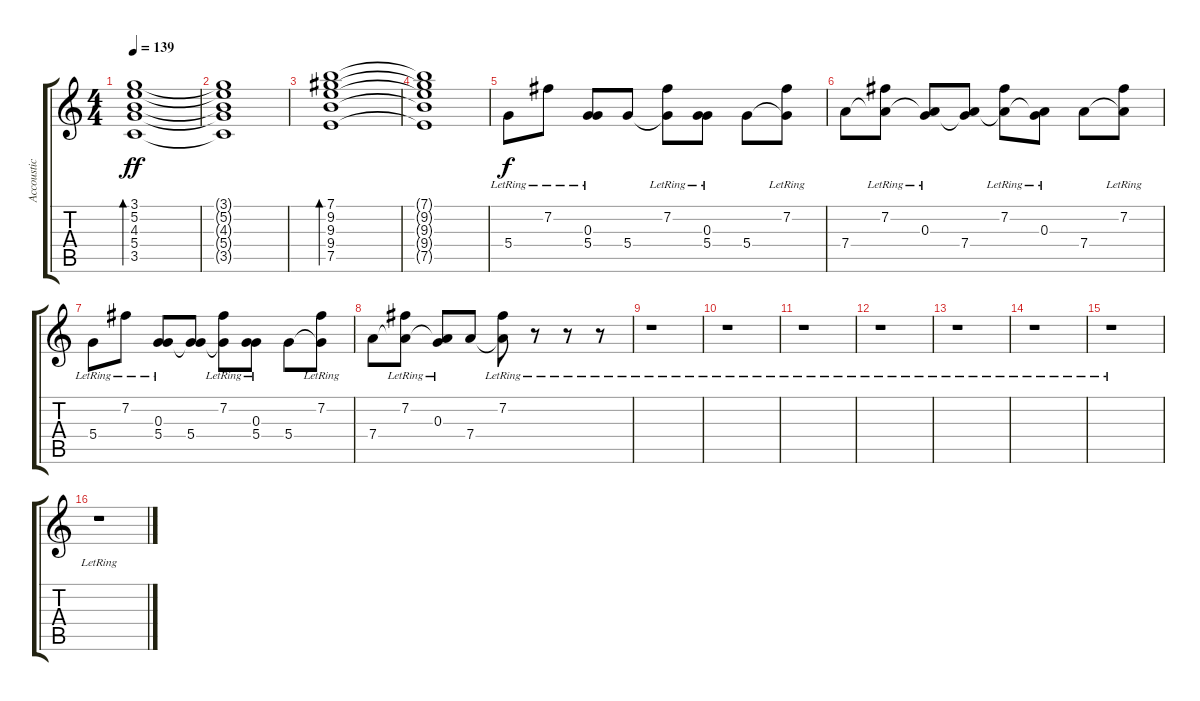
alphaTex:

\track ("Accoustic Guitar" "Accoustic ") {instrument electricguitarclean}
\staff {score tabs}
\tuning (E4 B3 G3 D3 A2 E2) {hide}
\ts (4 4)
\tempo 139
\clef g2
\ks c
(3.1 5.2 4.3 5.4 3.5).1{bd 120 dy ff} |
(3.1{t} 5.2{t} 4.3{t} 5.4{t} 3.5{t}).1 |
(7.1 9.2 9.3 9.4 7.5).1{bd 120} |
(7.1{t} 9.2{t} 9.3{t} 9.4{t} 7.5{t}).1 |
5.4{lr}.8{dy f} 7.2{lr}.8 (0.3{lr} 5.4).8 5.4.8 (7.2{lr} 5.4{t}).8 (0.3{lr} 5.4).8 5.4.8 (7.2{lr} 5.4{t}).8 |
7.4.8 (7.2{lr} 7.4{t}).8 (0.3{lr} 7.4{t}).8 (0.3{t} 7.4).8 (7.2{lr} 7.4{t}).8 (0.3{lr} 7.4{t}).8 7.4.8 (7.2{lr} 7.4{t}).8 |
5.4{lr}.8 7.2{lr}.8 (0.3{lr} 5.4).8 (0.3{t} 5.4).8 (7.2{lr} 5.4{t}).8 (0.3{lr} 5.4).8 5.4.8 (7.2{lr} 5.4{t}).8 |
7.4.8 (7.2{lr} 7.4{t}).8 (0.3{lr} 7.4{t}).8 7.4.8 (7.2{lr} 7.4{t}).8 r.8 r.8 r.8 |
r.1 |
r.1 |
r.1 |
r.1 |
r.1 |
r.1 |
r.1 |
r.1
